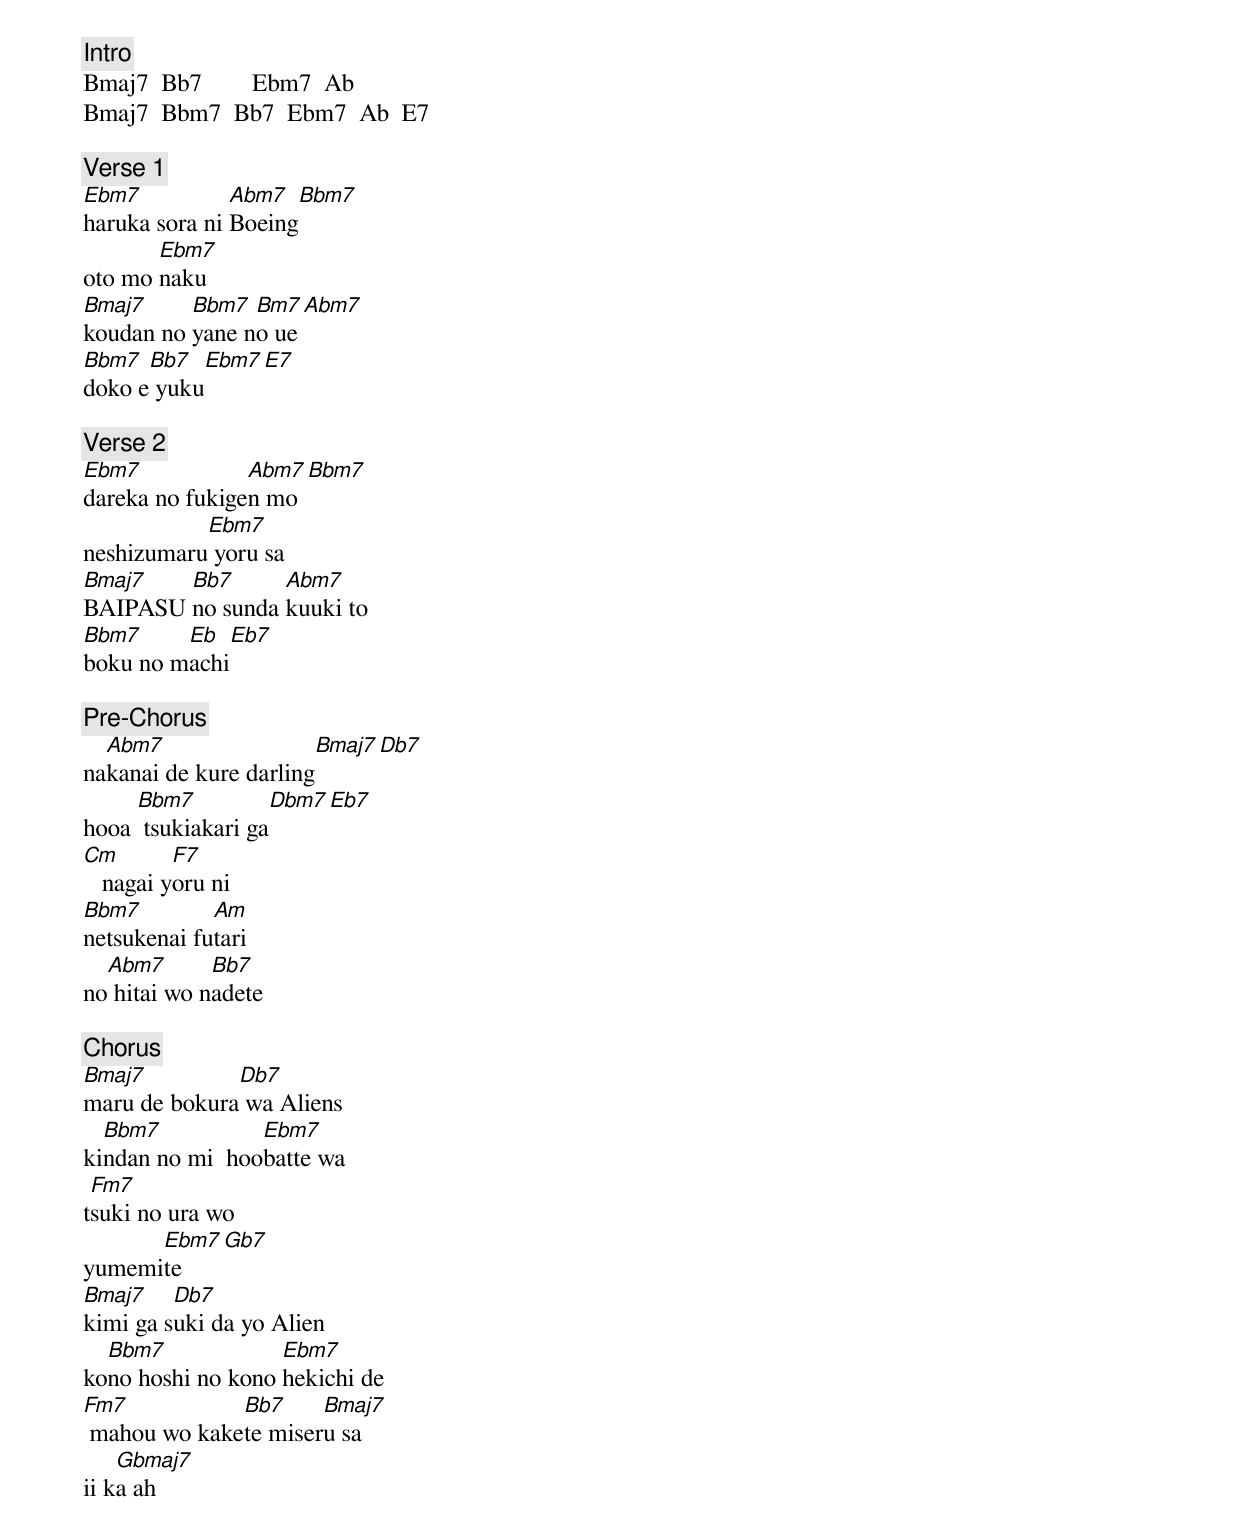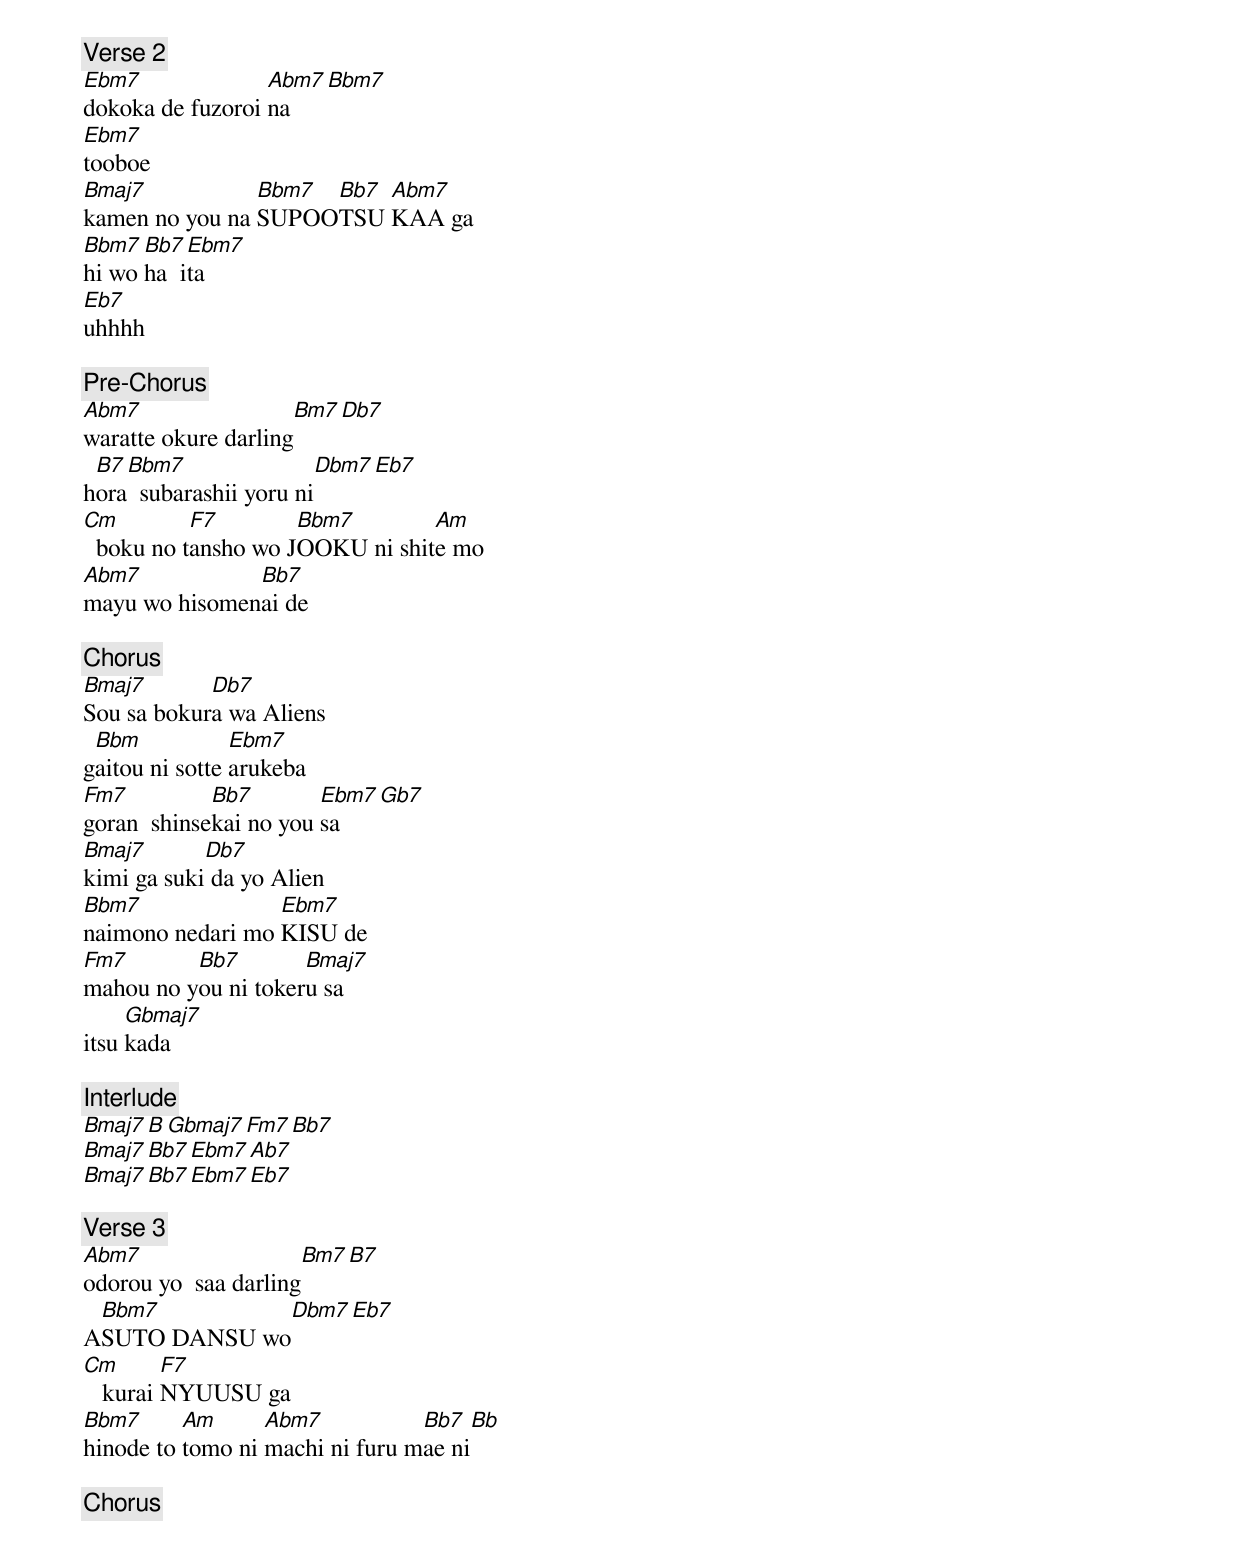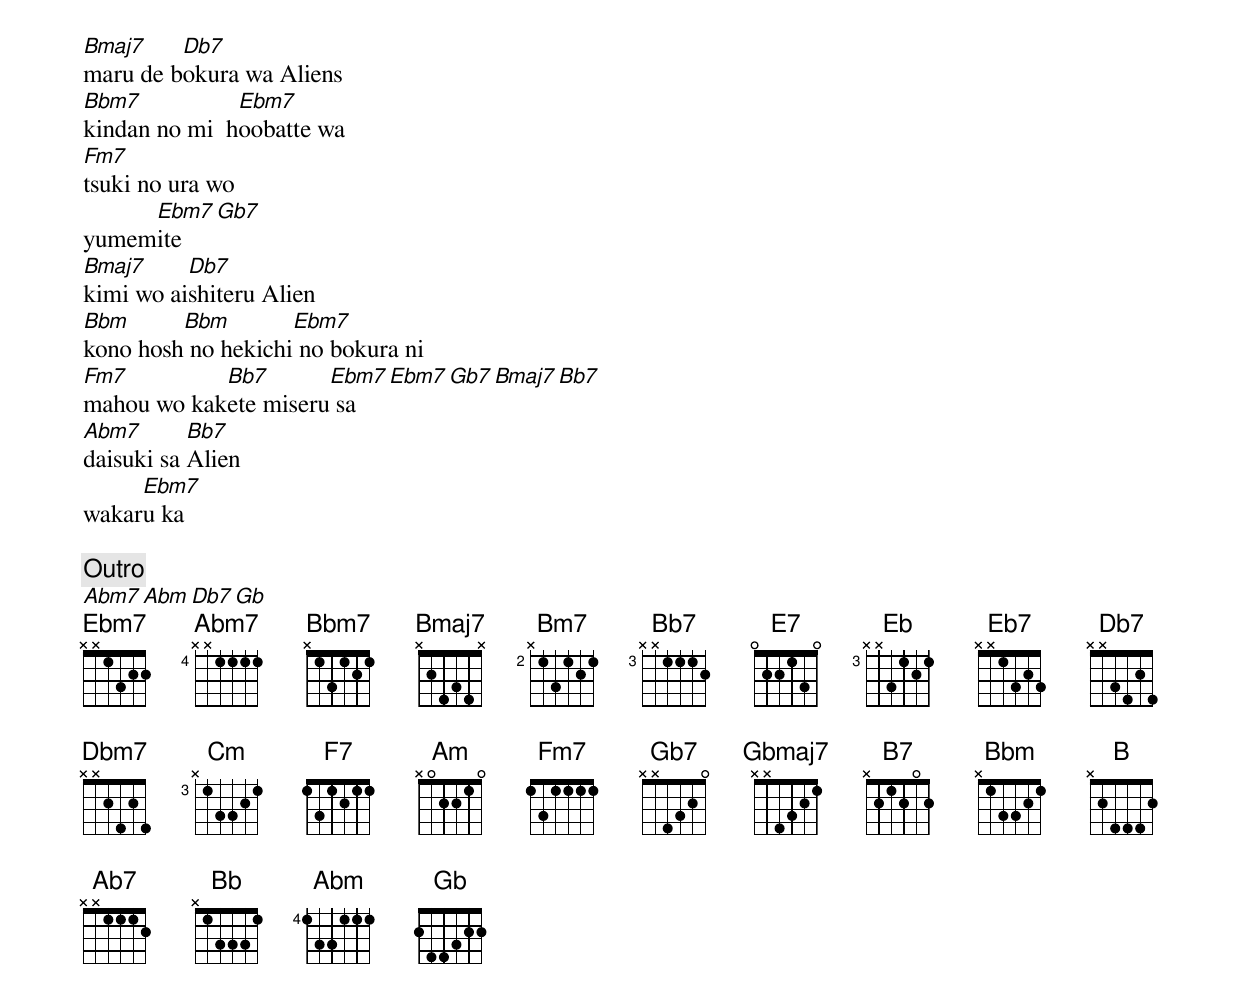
[Intro]
Bmaj7  Bb7        Ebm7  Ab
Bmaj7  Bbm7  Bb7  Ebm7  Ab  E7

[Verse 1]
Ebm7           Abm7   Bbm7
haruka sora ni Boeing
       Ebm7
oto mo naku
Bmaj7     Bbm7  Bm7  Abm7
koudan no yane no ue
Bbm7  Bb7   Ebm7   E7
doko e yuku

[Verse 2]
Ebm7            Abm7  Bbm7
dareka no fukigen mo
           Ebm7
neshizumaru yoru sa
Bmaj7   Bb7      Abm7
BAIPASU no sunda kuuki to
Bbm7     Eb   Eb7
boku no machi

[Pre-Chorus]
  Abm7                  Bmaj7 Db7
nakanai de kure darling
     Bbm7           Dbm7 Eb7
hooa  tsukiakari ga
Cm        F7
   nagai yoru ni
Bbm7         Am
netsukenai futari
  Abm7       Bb7
no hitai wo nadete

[Chorus]
Bmaj7         Db7
maru de bokura wa Aliens
  Bbm7           Ebm7
kindan no mi  hoobatte wa
 Fm7
tsuki no ura wo
      Ebm7   Gb7
yumemite
Bmaj7    Db7
kimi ga suki da yo Alien
  Bbm7             Ebm7
kono hoshi no kono hekichi de
Fm7           Bb7     Bmaj7
 mahou wo kakete miseru sa
    Gbmaj7
ii ka ah

[Verse 2]
Ebm7              Abm7 Bbm7
dokoka de fuzoroi na
Ebm7
tooboe
Bmaj7           Bbm7 Bb7 Abm7
kamen no you na SUPOOTSU KAA ga
Bbm7  Bb7  Ebm7
hi wo ha  ita
Eb7
uhhhh

[Pre-Chorus]
Abm7                 Bm7 Db7
waratte okure darling
 B7 Bbm7                 Dbm7  Eb7
hora  subarashii yoru ni
Cm         F7        Bbm7        Am
  boku no tansho wo JOOKU ni shite mo
Abm7           Bb7
mayu wo hisomenai de

[Chorus]
Bmaj7       Db7
Sou sa bokura wa Aliens
 Bbm            Ebm7
gaitou ni sotte arukeba
Fm7          Bb7        Ebm7  Gb7
goran  shinsekai no you sa
Bmaj7       Db7
kimi ga suki da yo Alien
Bbm7              Ebm7
naimono nedari mo KISU de
Fm7       Bb7        Bmaj7
mahou no you ni tokeru sa
     Gbmaj7
itsu kada

[Interlude]
Bmaj7  B  Gbmaj7  Fm7   Bb7
Bmaj7  Bb7        Ebm7  Ab7
Bmaj7  Bb7        Ebm7  Eb7

[Verse 3]
Abm7                  Bm7 B7
odorou yo  saa darling
 Bbm7         Dbm7 Eb7
ASUTO DANSU wo
Cm       F7
   kurai NYUUSU ga
Bbm7      Am      Abm7           Bb7   Bb
hinode to tomo ni machi ni furu mae ni

[Chorus]
Bmaj7    Db7
maru de bokura wa Aliens
Bbm7           Ebm7
kindan no mi  hoobatte wa
Fm7
tsuki no ura wo
     Ebm7  Gb7
yumemite
Bmaj7     Db7
kimi wo aishiteru Alien
Bbm      Bbm        Ebm7
kono hosh no hekichi no bokura ni
Fm7         Bb7       Ebm7  Ebm7 Gb7 Bmaj7 Bb7
mahou wo kakete miseru sa
Abm7       Bb7
daisuki sa Alien
     Ebm7
wakaru ka

[Outro]
Abm7   Abm Db7   Gb
